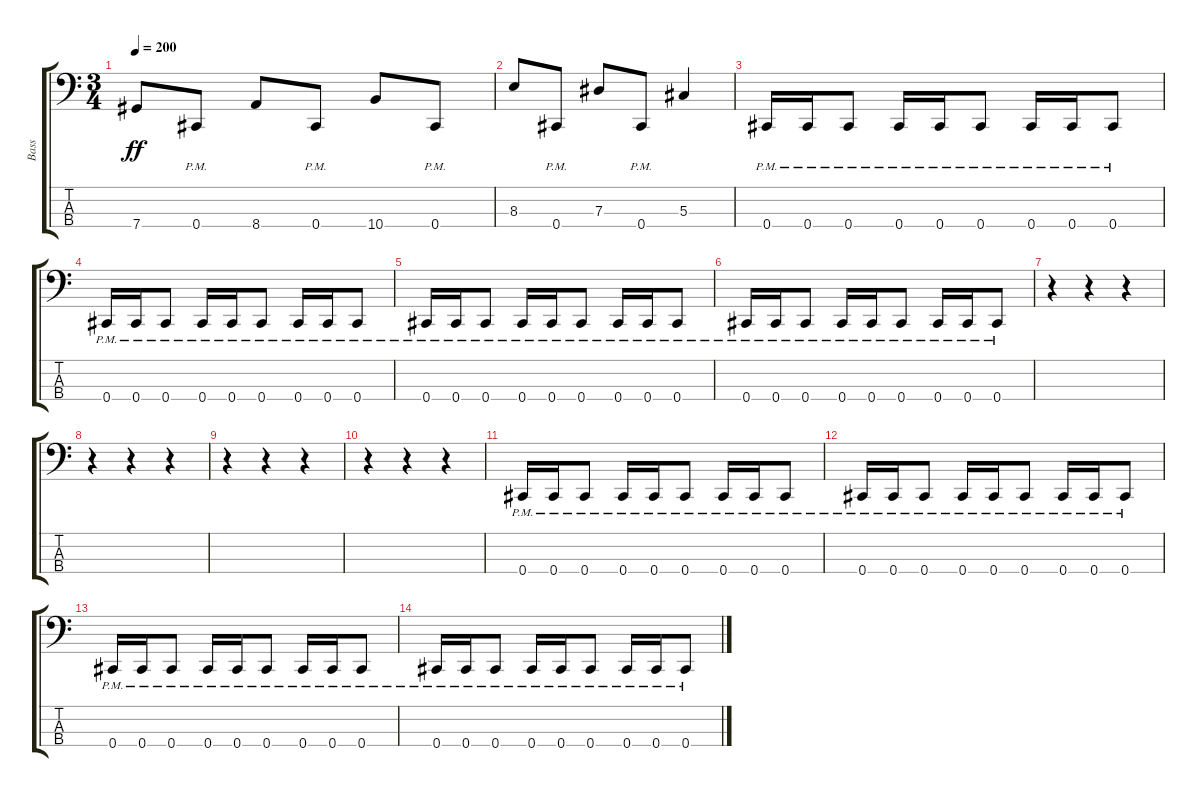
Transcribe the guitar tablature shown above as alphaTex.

\track ("Bass" "Bass") {instrument electricbassfinger}
\staff {score tabs}
\tuning (Gb2 Db2 Ab1 Db1) {hide}
\ts (3 4)
\tempo 200
\clef f4
\ks c
7.4.8{dy ff} 0.4{pm}.8 8.4.8 0.4{pm}.8 10.4.8 0.4{pm}.8 |
8.3.8 0.4{pm}.8 7.3.8 0.4{pm}.8 5.3.4 |
0.4{pm}.16 0.4{pm}.16 0.4{pm}.8 0.4{pm}.16 0.4{pm}.16 0.4{pm}.8 0.4{pm}.16 0.4{pm}.16 0.4{pm}.8 |
0.4{pm}.16 0.4{pm}.16 0.4{pm}.8 0.4{pm}.16 0.4{pm}.16 0.4{pm}.8 0.4{pm}.16 0.4{pm}.16 0.4{pm}.8 |
0.4{pm}.16 0.4{pm}.16 0.4{pm}.8 0.4{pm}.16 0.4{pm}.16 0.4{pm}.8 0.4{pm}.16 0.4{pm}.16 0.4{pm}.8 |
0.4{pm}.16 0.4{pm}.16 0.4{pm}.8 0.4{pm}.16 0.4{pm}.16 0.4{pm}.8 0.4{pm}.16 0.4{pm}.16 0.4{pm}.8 |
r.4 r.4 r.4 |
r.4 r.4 r.4 |
r.4 r.4 r.4 |
r.4 r.4 r.4 |
0.4{pm}.16 0.4{pm}.16 0.4{pm}.8 0.4{pm}.16 0.4{pm}.16 0.4{pm}.8 0.4{pm}.16 0.4{pm}.16 0.4{pm}.8 |
0.4{pm}.16 0.4{pm}.16 0.4{pm}.8 0.4{pm}.16 0.4{pm}.16 0.4{pm}.8 0.4{pm}.16 0.4{pm}.16 0.4{pm}.8 |
0.4{pm}.16 0.4{pm}.16 0.4{pm}.8 0.4{pm}.16 0.4{pm}.16 0.4{pm}.8 0.4{pm}.16 0.4{pm}.16 0.4{pm}.8 |
0.4{pm}.16 0.4{pm}.16 0.4{pm}.8 0.4{pm}.16 0.4{pm}.16 0.4{pm}.8 0.4{pm}.16 0.4{pm}.16 0.4{pm}.8
